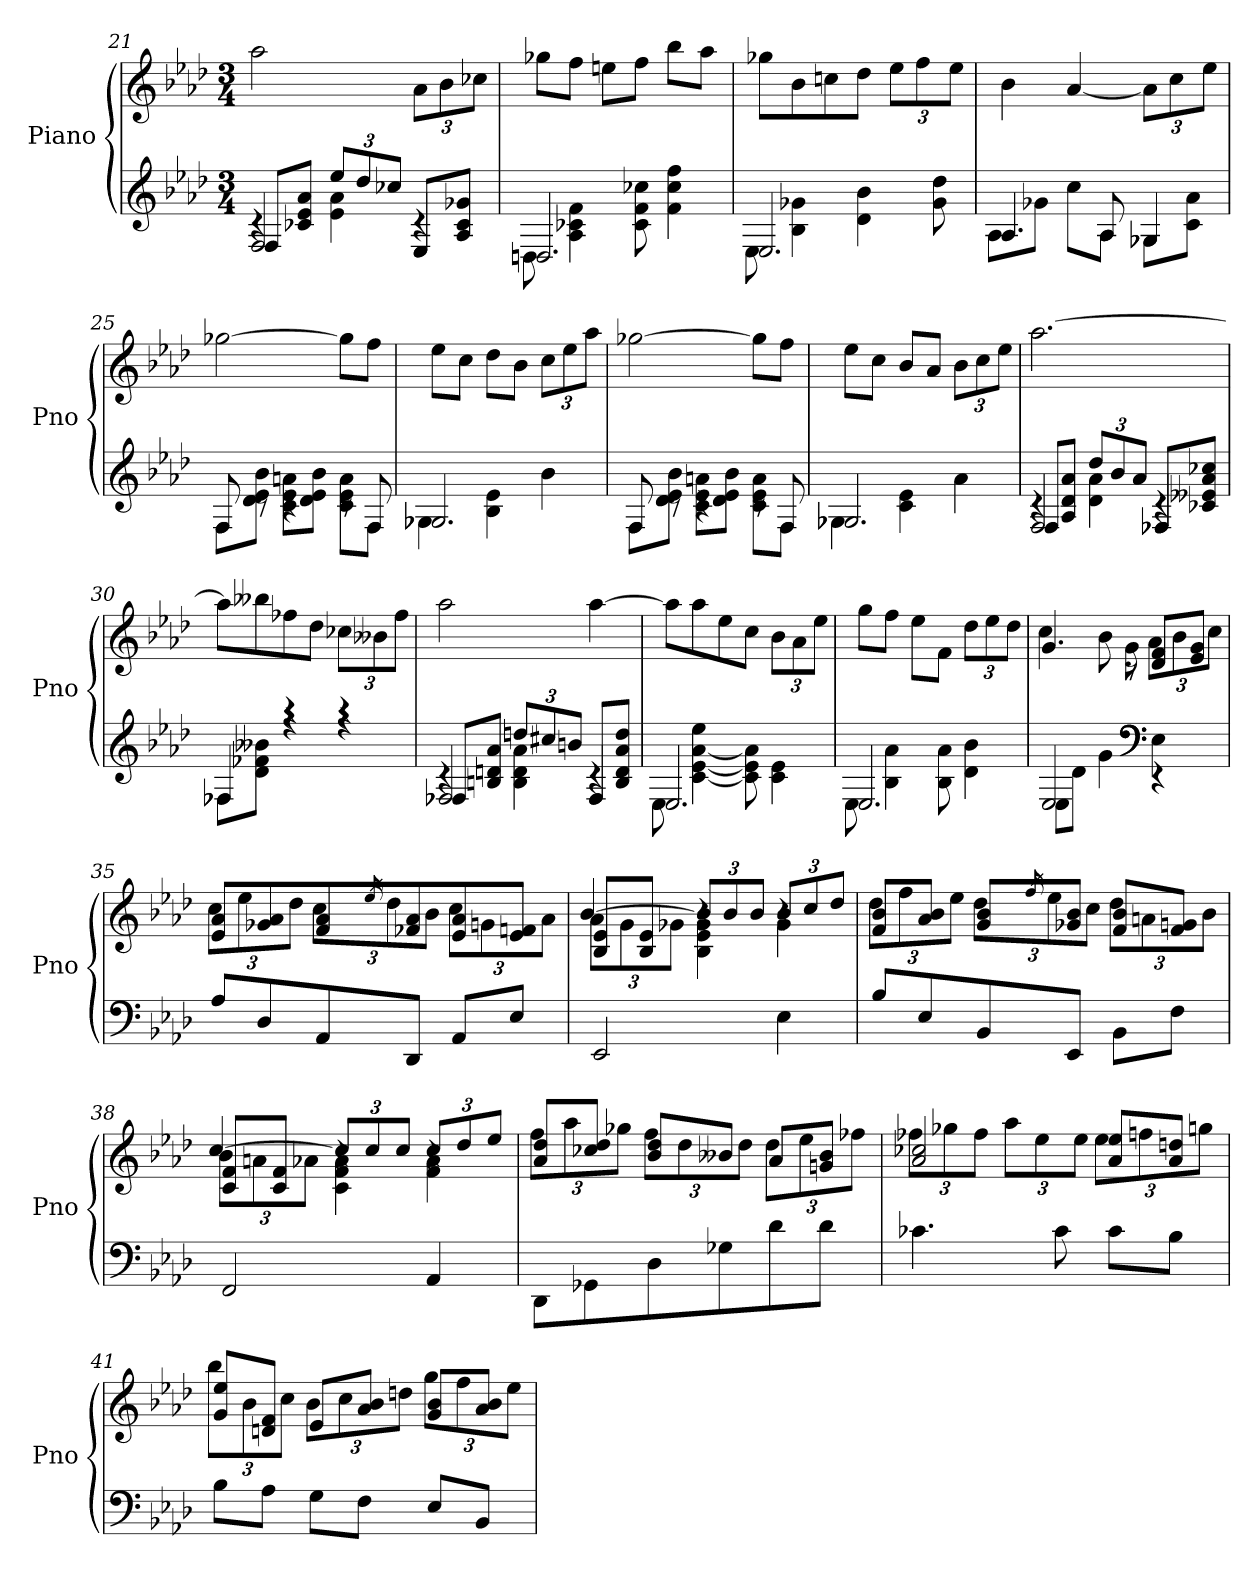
**kern	**kern
*part1	*part1
*staff2	*staff1
*I"Piano	*
*I'Pno	*
*clefG2	*clefG2
*k[b-e-a-d-]	*k[b-e-a-d-]
*A-:	*A-:
*M3/4	*M3/4
=21	=21
*^	*
*	*^	*
2F	4rc	8FL	2aa-
.	.	8c-X 8e- 8a-J	.
.	4e- 4a-	12ee-L	.
.	.	12dd-	.
.	.	12cc-XJ	.
4E-	4rc	8E-L	12a-L
.	.	.	12b-
.	.	8A- 8c- 8g-XJ	.
.	.	.	12cc-XJ
*	*v	*v	*
=22	=22	=22
2.Dn	8Dn	8gg-XL
.	4A- 4c-X 4f	8ffJ
.	.	8eenL
.	8c- 8f 8cc-X	8ffJ
.	4f 4cc- 4ff	8bb-L
.	.	8aa-J
=23	=23	=23
2.E-	8E-	8gg-XL
.	4B- 4g-X	8b-
.	.	8ccn
.	4d- 4b-	8dd-J
.	.	12ee-L
.	.	12ff
.	8g- 8dd-	.
.	.	12ee-J
=24	=24	=24
4.A-	8A-L	4b-
.	8g-XJ	.
.	8ccL	[4a-
8A-	8A-J	.
4G-X	8G-XL	12a-L]
.	.	12cc
.	8c 8a-J	.
.	.	12ee-J
=25	=25	=25
8F	8FL	[2gg-X
8rc	8d- 8e- 8b-J	.
4rc	8c 8e- 8anL	.
.	8d- 8e- 8b-J	.
8rc	8c 8e- 8aL	8gg-L]
8F	8FJ	8ffJ
=26	=26	=26
2.G-X	4G-X	8ee-L
.	.	8ccJ
.	4B- 4e-	8dd-L
.	.	8b-J
.	4b-	12ccL
.	.	12ee-
.	.	12aa-J
=27	=27	=27
8F	8FL	[2gg-X
8rc	8d- 8e- 8b-J	.
4rc	8c 8e- 8anL	.
.	8d- 8e- 8b-J	.
8rc	8c 8e- 8aL	8gg-L]
8F	8FJ	8ffJ
=28	=28	=28
2.G-X	4G-X	8ee-L
.	.	8ccJ
.	4c 4e-	8b-L
.	.	8a-J
.	4a-	12b-L
.	.	12cc
.	.	12ee-J
=29	=29	=29
*	*^	*
2F	4rc	8FL	[2.aa-
.	.	8A- 8d- 8a-J	.
.	4d- 4a-	12dd-L	.
.	.	12b-	.
.	.	12a-J	.
4F-X	4rc	8F-XL	.
.	.	8c-X 8e--X 8a- 8cc-XJ	.
*	*v	*v	*
=30	=30	=30
4F-X	8F-XL	8aa-L]
.	8d- 8f-X 8b--XJ	8bb--X
4r	4raa	8ff-X
.	.	8dd-J
4r	4raa	12cc-XL
.	.	12b--X
.	.	12ff-J
=31	=31	=31
*	*^	*
2F-X	4rc	8F-XL	2aa-
.	.	8Bn 8dn 8a-J	.
.	4B 4d 4a-	12ddnL	.
.	.	12cc#X	.
.	.	12bnJ	.
4F-	4rc	8F-L	[4aa-
.	.	8B 8d 8a- 8ddJ	.
*	*v	*v	*
=32	=32	=32
2.E-	8E-	8aa-L]
.	[4c [4e- [4a- 4ee-	8aa-
.	.	8ee-
.	8c] 8e-] 8a-]	8ccJ
.	4c 4e-	12b-L
.	.	12a-
.	.	12ee-J
=33	=33	=33
2.E-	8E-	8ggL
.	4B- 4a-	8ffJ
.	.	8ee-L
.	8B- 8a-	8fJ
.	4d- 4b-	12dd-L
.	.	12ee-
.	.	12dd-J
=34	=34	=34
*	*	*^
2E-	8E-L	4.g	4cc
.	8d-J	.	.
.	4g	.	8b-
.	.	8rc	8g
*clefF4	*	*	*
4rEE	4E-	8d- 8fL	12a-L
.	.	.	12b-
.	.	8e- 8gJ	.
.	.	.	12ccJ
*v	*v	*	*
=35	=35	=35
8A-L	8e- 8a-L	12ccL
.	.	12ee-
8D-	8g-X 8a-	.
.	.	12dd-J
8AA-	8f 8a-	12ccL
.	.	16qee-
.	.	12dd-
8DD-J	8f-X 8a-	.
.	.	12b-J
8AA-L	8e- 8a-	12ccL
.	.	12gn
8E-J	8e- 8fnJ	.
.	.	12a-J
=36	=36	=36
*	*	*^
2EE-	8B- 8e-L	12a-L	[4b-
.	.	12g	.
.	8B- 8e-J	.	.
.	.	12g-XJ	.
.	4r	4B- 4e- 4g-	12b-L]
.	.	.	12b-
.	.	.	12b-J
4E-	4r	4g-	12b-L
.	.	.	12cc
.	.	.	12dd-J
*	*	*v	*v
=37	=37	=37
8B-L	8f 8b-L	12dd-L
.	.	12ff
8E-	8a- 8b-J	.
.	.	12ee-J
8BB-	8g 8b-L	12dd-L
.	.	16qff
.	.	12ee-
8EE-J	8g-X 8b-J	.
.	.	12ccJ
8BB-L	8f 8b-L	12dd-L
.	.	12an
8FJ	8f 8gnJ	.
.	.	12b-J
=38	=38	=38
*	*	*^
2FF	8c 8fL	12b-L	[4cc
.	.	12an	.
.	8c 8fJ	.	.
.	.	12a-XJ	.
.	4r	4c 4f 4a-	12ccL]
.	.	.	12cc
.	.	.	12ccJ
4AA-	4r	4f 4a-	12ccL
.	.	.	12dd-
.	.	.	12ee-J
*	*	*v	*v
=39	=39	=39
8DD-L	8a- 8dd-L	12ffL
.	.	12aa-
8GG-X	8cc-X 8dd-J	.
.	.	12gg-XJ
8D-	8b- 8dd-L	12ffL
.	.	12dd-
8G-X	8b--XJ	.
.	.	12dd-J
8d-	8a-L	12dd-L
.	.	12ee-
8d-J	8gn 8b--J	.
.	.	12ff-XJ
=40	=40	=40
4.c-X	2a- 2cc-X	12ff-XL
.	.	12gg-X
.	.	12ff-J
.	.	12aa-L
.	.	12ee-
8c-	.	.
.	.	12ee-J
8c-L	8a- 8ee-L	12ee-L
.	.	12ffn
8B-J	8a- 8ddnJ	.
.	.	12ggnJ
=41	=41	=41
8B-L	8g 8ee-L	12bb-L
.	.	12b-
8A-J	8dn 8fJ	.
.	.	12ccJ
8GL	8e-L	12b-L
.	.	12cc
8FJ	8a- 8b-J	.
.	.	12ddnJ
8E-L	8g 8b-L	12ggL
.	.	12ff
8BB-J	8a- 8b-J	.
.	.	12ee-J
*	*v	*v
=	=
*-	*-
